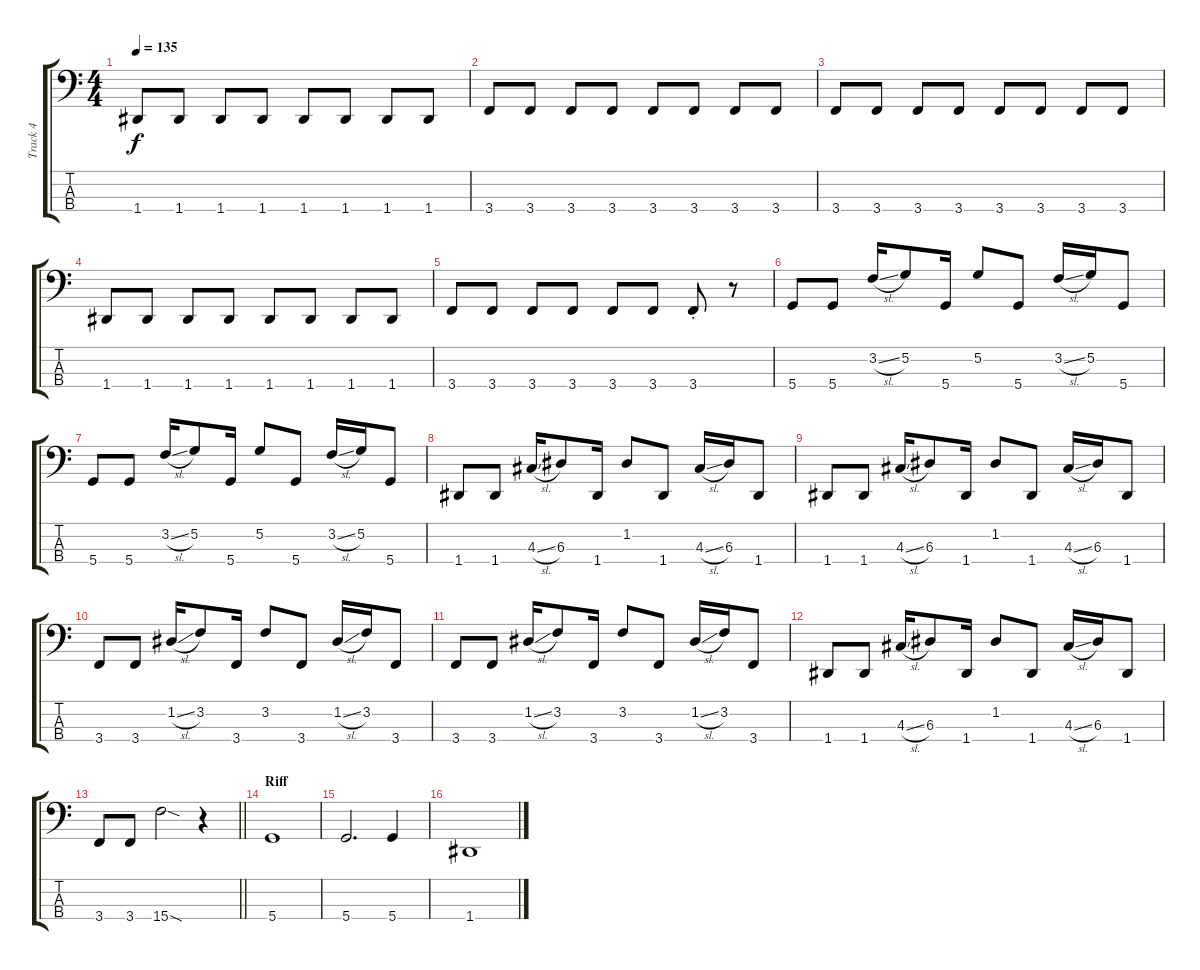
\track ("Track 4" "Track 4") {instrument electricbassfinger}
\staff {score tabs}
\tuning (G2 D2 A1 D1) {hide}
\ts (4 4)
\tempo 135
\clef f4
\ks c
1.4.8{dy f} 1.4.8 1.4.8 1.4.8 1.4.8 1.4.8 1.4.8 1.4.8 |
3.4.8 3.4.8 3.4.8 3.4.8 3.4.8 3.4.8 3.4.8 3.4.8 |
3.4.8 3.4.8 3.4.8 3.4.8 3.4.8 3.4.8 3.4.8 3.4.8 |
1.4.8 1.4.8 1.4.8 1.4.8 1.4.8 1.4.8 1.4.8 1.4.8 |
3.4.8 3.4.8 3.4.8 3.4.8 3.4.8 3.4.8 3.4{st}.8 r.8 |
5.4.8 5.4.8 3.2{sl}.16 5.2.8 5.4.16 5.2.8 5.4.8 3.2{sl}.16 5.2.16 5.4.8 |
5.4.8 5.4.8 3.2{sl}.16 5.2.8 5.4.16 5.2.8 5.4.8 3.2{sl}.16 5.2.16 5.4.8 |
1.4.8 1.4.8 4.3{sl}.16 6.3.8 1.4.16 1.2.8 1.4.8 4.3{sl}.16 6.3.16 1.4.8 |
1.4.8 1.4.8 4.3{sl}.16 6.3.8 1.4.16 1.2.8 1.4.8 4.3{sl}.16 6.3.16 1.4.8 |
3.4.8 3.4.8 1.2{sl}.16 3.2.8 3.4.16 3.2.8 3.4.8 1.2{sl}.16 3.2.16 3.4.8 |
3.4.8 3.4.8 1.2{sl}.16 3.2.8 3.4.16 3.2.8 3.4.8 1.2{sl}.16 3.2.16 3.4.8 |
1.4.8 1.4.8 4.3{sl}.16 6.3.8 1.4.16 1.2.8 1.4.8 4.3{sl}.16 6.3.16 1.4.8 |
\barLineRight lightlight
3.4.8 3.4.8 15.4{sod}.2 r.4 |
\section ("" "Riff")
5.4.1 |
5.4.2{d} 5.4.4 |
1.4.1
